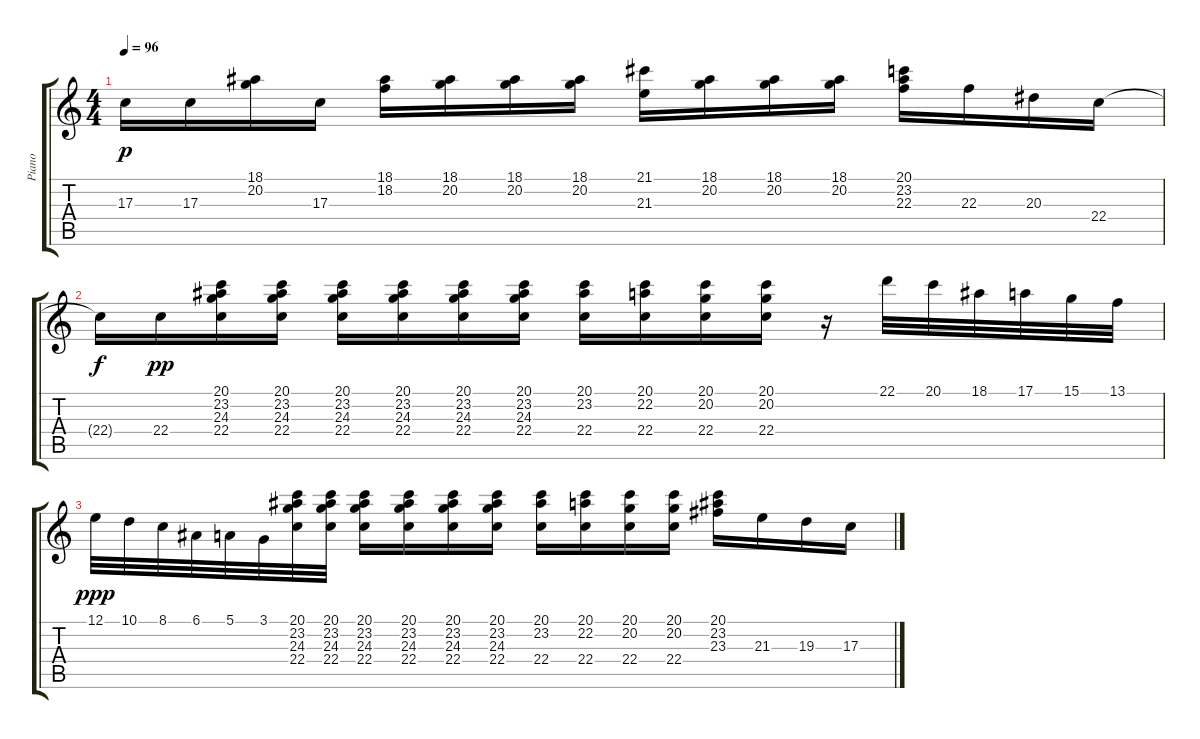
\track ("Piano" "Piano") {instrument brightacousticpiano}
\staff {score tabs}
\tuning (E4 B3 G3 D3 A2 E2) {hide}
\ts (4 4)
\tempo 96
\clef g2
\ks c
17.3.16{dy p} 17.3.16 (18.1 20.2).16 17.3.16 (18.1 18.2).16 (18.1 20.2).16 (18.1 20.2).16 (18.1 20.2).16 (21.1 21.3).16 (18.1 20.2).16 (18.1 20.2).16 (18.1 20.2).16 (20.1 23.2 22.3).16 22.3.16 20.3.16 22.4.16 |
22.4{t}.16{dy f} 22.4.16{dy pp} (20.1 23.2 24.3 22.4).16 (20.1 23.2 24.3 22.4).16 (20.1 23.2 24.3 22.4).16 (20.1 23.2 24.3 22.4).16 (20.1 23.2 24.3 22.4).16 (20.1 23.2 24.3 22.4).16 (20.1 23.2 22.4).16 (20.1 22.2 22.4).16 (20.1 20.2 22.4).16 (20.1 20.2 22.4).16 r.16 22.1.32 20.1.32 18.1.32 17.1.32 15.1.32 13.1.32 |
12.1.32{dy ppp} 10.1.32 8.1.32 6.1.32 5.1.32 3.1.32 (20.1 23.2 24.3 22.4).32 (20.1 23.2 24.3 22.4).32 (20.1 23.2 24.3 22.4).16 (20.1 23.2 24.3 22.4).16 (20.1 23.2 24.3 22.4).16 (20.1 23.2 24.3 22.4).16 (20.1 23.2 22.4).16 (20.1 22.2 22.4).16 (20.1 20.2 22.4).16 (20.1 20.2 22.4).16 (20.1 23.2 23.3).16 21.3.16 19.3.16 17.3.16
